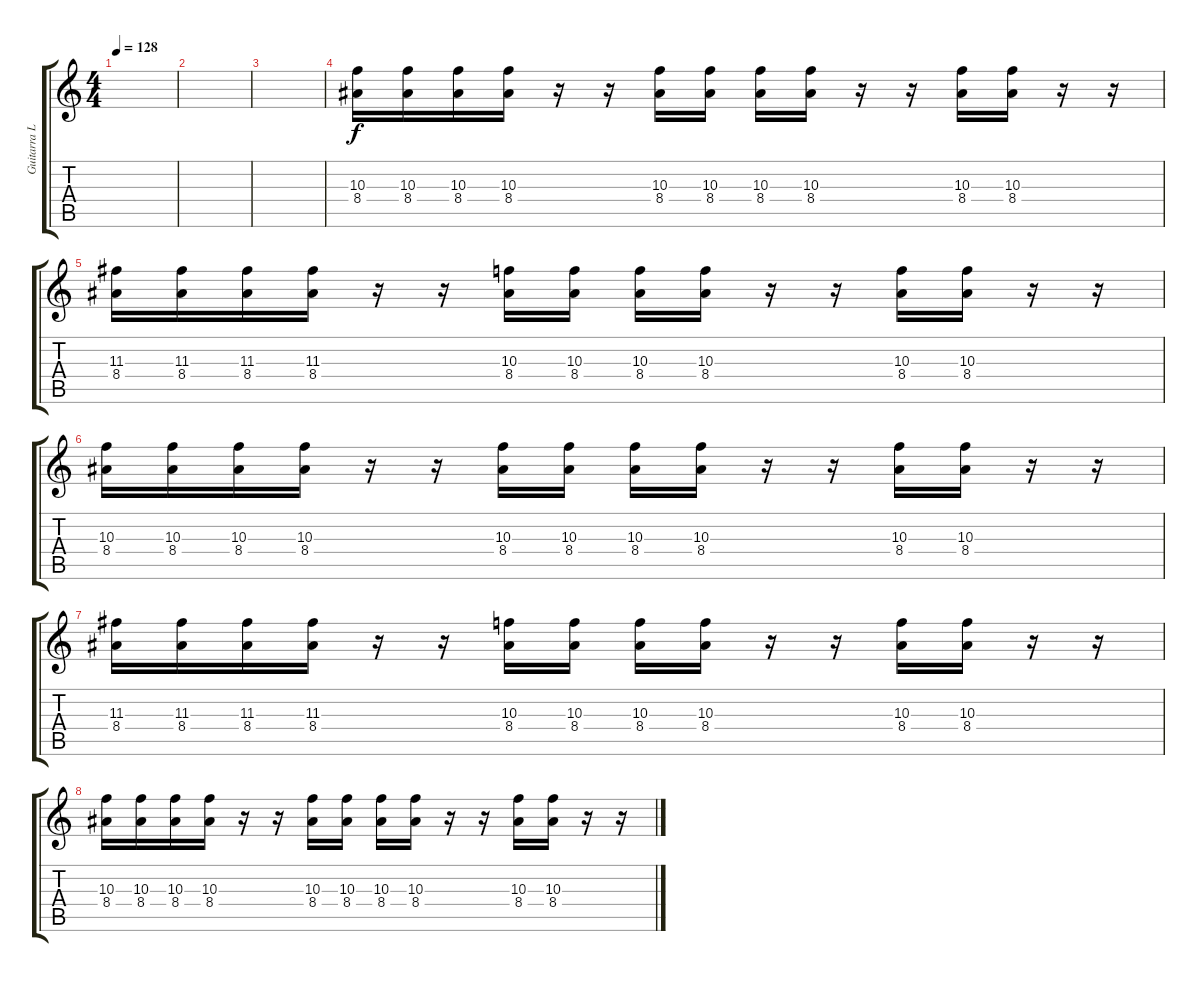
\track ("Guitarra Lider" "Guitarra L") {instrument overdrivenguitar}
\staff {score tabs}
\tuning (E4 B3 G3 D3 A2 E2) {hide}
\ts (4 4)
\tempo 128
\clef g2
\ks c
|
|
|
(10.3 8.4).16 (10.3 8.4).16 (10.3 8.4).16 (10.3 8.4).16 r.16 r.16 (10.3 8.4).16 (10.3 8.4).16 (10.3 8.4).16 (10.3 8.4).16 r.16 r.16 (10.3 8.4).16 (10.3 8.4).16 r.16 r.16 |
(11.3 8.4).16 (11.3 8.4).16 (11.3 8.4).16 (11.3 8.4).16 r.16 r.16 (10.3 8.4).16 (10.3 8.4).16 (10.3 8.4).16 (10.3 8.4).16 r.16 r.16 (10.3 8.4).16 (10.3 8.4).16 r.16 r.16 |
(10.3 8.4).16 (10.3 8.4).16 (10.3 8.4).16 (10.3 8.4).16 r.16 r.16 (10.3 8.4).16 (10.3 8.4).16 (10.3 8.4).16 (10.3 8.4).16 r.16 r.16 (10.3 8.4).16 (10.3 8.4).16 r.16 r.16 |
(11.3 8.4).16 (11.3 8.4).16 (11.3 8.4).16 (11.3 8.4).16 r.16 r.16 (10.3 8.4).16 (10.3 8.4).16 (10.3 8.4).16 (10.3 8.4).16 r.16 r.16 (10.3 8.4).16 (10.3 8.4).16 r.16 r.16 |
(10.3 8.4).16 (10.3 8.4).16 (10.3 8.4).16 (10.3 8.4).16 r.16 r.16 (10.3 8.4).16 (10.3 8.4).16 (10.3 8.4).16 (10.3 8.4).16 r.16 r.16 (10.3 8.4).16 (10.3 8.4).16 r.16 r.16
